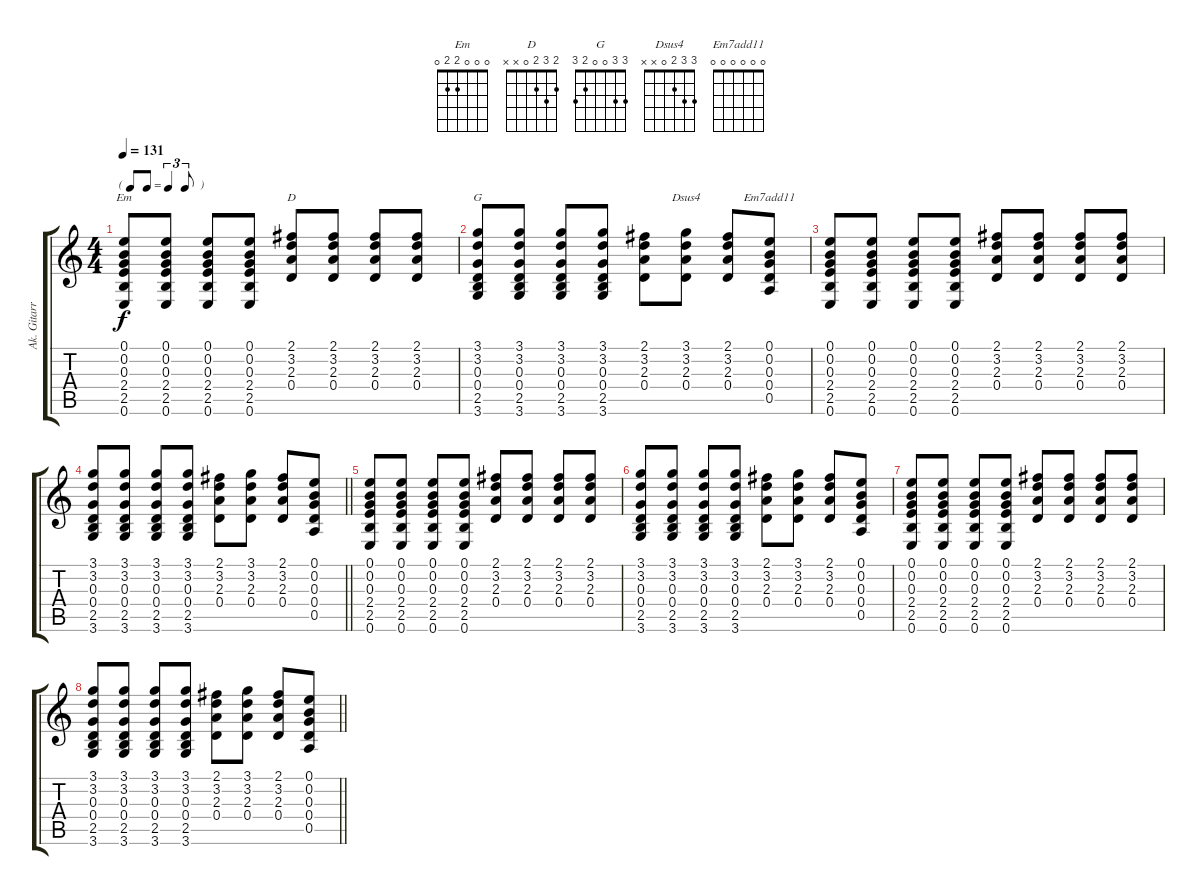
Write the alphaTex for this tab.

\track ("Ak. Gitarre" "Ak. Gitarr") {instrument acousticguitarsteel}
\staff {score tabs}
\tuning (E4 B3 G3 D3 A2 E2) {hide}
\chord ("Em" 0 0 0 2 2 0)
\chord ("D" 2 3 2 0 x x)
\chord ("G" 3 3 0 0 2 3)
\chord ("Dsus4" 3 3 2 0 x x)
\chord ("Em7add11" 0 0 0 0 0 0)
\ts (4 4)
\tf triplet8th
\tempo 131
\clef g2
\ks c
(0.1 0.2 0.3 2.4 2.5 0.6).8{ch "Em" dy f} (0.1 0.2 0.3 2.4 2.5 0.6).8 (0.1 0.2 0.3 2.4 2.5 0.6).8 (0.1 0.2 0.3 2.4 2.5 0.6).8 (2.1 3.2 2.3 0.4).8{ch "D"} (2.1 3.2 2.3 0.4).8 (2.1 3.2 2.3 0.4).8 (2.1 3.2 2.3 0.4).8 |
(3.1 3.2 0.3 0.4 2.5 3.6).8{ch "G"} (3.1 3.2 0.3 0.4 2.5 3.6).8 (3.1 3.2 0.3 0.4 2.5 3.6).8 (3.1 3.2 0.3 0.4 2.5 3.6).8 (2.1 3.2 2.3 0.4).8 (3.1 3.2 2.3 0.4).8{ch "Dsus4"} (2.1 3.2 2.3 0.4).8 (0.1 0.2 0.3 0.4 0.5).8{ch "Em7add11"} |
(0.1 0.2 0.3 2.4 2.5 0.6).8 (0.1 0.2 0.3 2.4 2.5 0.6).8 (0.1 0.2 0.3 2.4 2.5 0.6).8 (0.1 0.2 0.3 2.4 2.5 0.6).8 (2.1 3.2 2.3 0.4).8 (2.1 3.2 2.3 0.4).8 (2.1 3.2 2.3 0.4).8 (2.1 3.2 2.3 0.4).8 |
\barLineRight lightlight
(3.1 3.2 0.3 0.4 2.5 3.6).8 (3.1 3.2 0.3 0.4 2.5 3.6).8 (3.1 3.2 0.3 0.4 2.5 3.6).8 (3.1 3.2 0.3 0.4 2.5 3.6).8 (2.1 3.2 2.3 0.4).8 (3.1 3.2 2.3 0.4).8 (2.1 3.2 2.3 0.4).8 (0.1 0.2 0.3 0.4 0.5).8 |
(0.1 0.2 0.3 2.4 2.5 0.6).8 (0.1 0.2 0.3 2.4 2.5 0.6).8 (0.1 0.2 0.3 2.4 2.5 0.6).8 (0.1 0.2 0.3 2.4 2.5 0.6).8 (2.1 3.2 2.3 0.4).8 (2.1 3.2 2.3 0.4).8 (2.1 3.2 2.3 0.4).8 (2.1 3.2 2.3 0.4).8 |
(3.1 3.2 0.3 0.4 2.5 3.6).8 (3.1 3.2 0.3 0.4 2.5 3.6).8 (3.1 3.2 0.3 0.4 2.5 3.6).8 (3.1 3.2 0.3 0.4 2.5 3.6).8 (2.1 3.2 2.3 0.4).8 (3.1 3.2 2.3 0.4).8 (2.1 3.2 2.3 0.4).8 (0.1 0.2 0.3 0.4 0.5).8 |
(0.1 0.2 0.3 2.4 2.5 0.6).8 (0.1 0.2 0.3 2.4 2.5 0.6).8 (0.1 0.2 0.3 2.4 2.5 0.6).8 (0.1 0.2 0.3 2.4 2.5 0.6).8 (2.1 3.2 2.3 0.4).8 (2.1 3.2 2.3 0.4).8 (2.1 3.2 2.3 0.4).8 (2.1 3.2 2.3 0.4).8 |
\barLineRight lightlight
(3.1 3.2 0.3 0.4 2.5 3.6).8 (3.1 3.2 0.3 0.4 2.5 3.6).8 (3.1 3.2 0.3 0.4 2.5 3.6).8 (3.1 3.2 0.3 0.4 2.5 3.6).8 (2.1 3.2 2.3 0.4).8 (3.1 3.2 2.3 0.4).8 (2.1 3.2 2.3 0.4).8 (0.1 0.2 0.3 0.4 0.5).8
